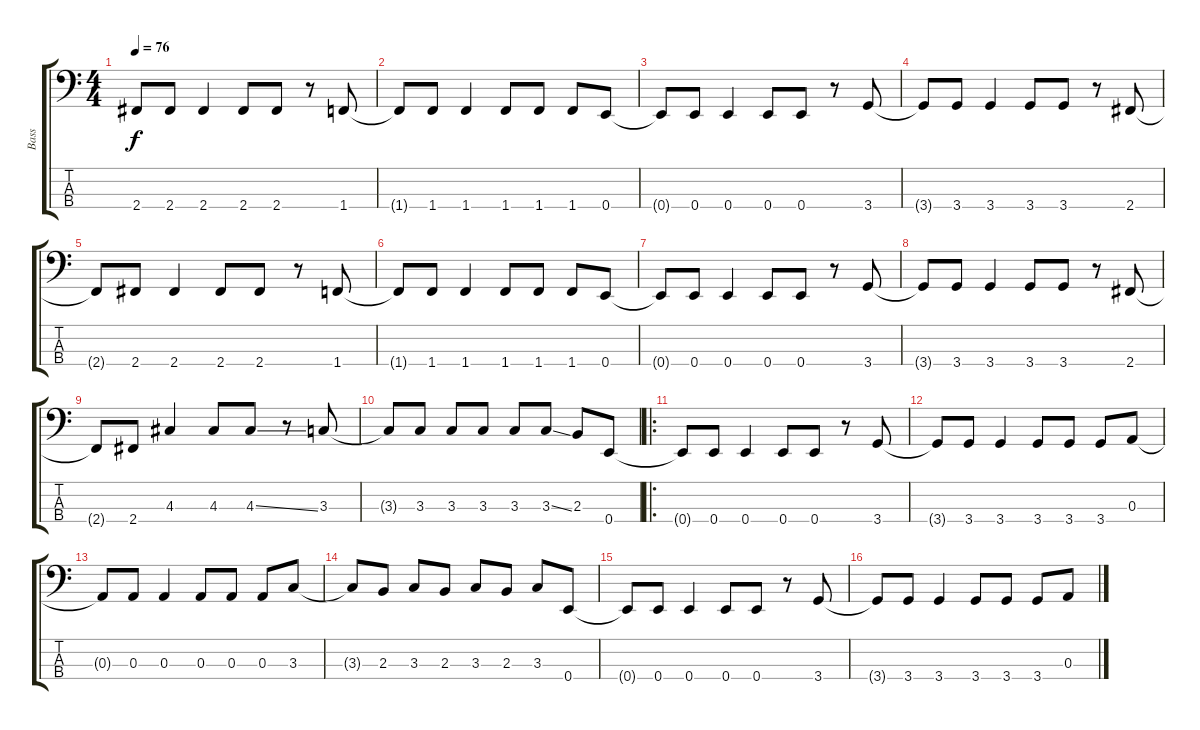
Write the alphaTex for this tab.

\track ("Bass" "Bass") {instrument electricbasspick}
\staff {score tabs}
\tuning (G2 D2 A1 E1) {hide}
\ts (4 4)
\tempo 76
\clef f4
\ks c
2.4{t}.8{dy f} 2.4.8 2.4.4 2.4.8 2.4.8 r.8 1.4.8 |
1.4{t}.8 1.4.8 1.4.4 1.4.8 1.4.8 1.4.8 0.4.8 |
0.4{t}.8 0.4.8 0.4.4 0.4.8 0.4.8 r.8 3.4.8 |
3.4{t}.8 3.4.8 3.4.4 3.4.8 3.4.8 r.8 2.4.8 |
2.4{t}.8 2.4.8 2.4.4 2.4.8 2.4.8 r.8 1.4.8 |
1.4{t}.8 1.4.8 1.4.4 1.4.8 1.4.8 1.4.8 0.4.8 |
0.4{t}.8 0.4.8 0.4.4 0.4.8 0.4.8 r.8 3.4.8 |
3.4{t}.8 3.4.8 3.4.4 3.4.8 3.4.8 r.8 2.4.8 |
2.4{t}.8 2.4.8 4.3.4 4.3.8 4.3{ss}.8 r.8 3.3.8 |
3.3{t}.8 3.3.8 3.3.8 3.3.8 3.3.8 3.3{ss}.8 2.3.8 0.4.8 |
\ro
0.4{t}.8 0.4.8 0.4.4 0.4.8 0.4.8 r.8 3.4.8 |
3.4{t}.8 3.4.8 3.4.4 3.4.8 3.4.8 3.4.8 0.3.8 |
0.3{t}.8 0.3.8 0.3.4 0.3.8 0.3.8 0.3.8 3.3.8 |
3.3{t}.8 2.3.8 3.3.8 2.3.8 3.3.8 2.3.8 3.3.8 0.4.8 |
0.4{t}.8 0.4.8 0.4.4 0.4.8 0.4.8 r.8 3.4.8 |
3.4{t}.8 3.4.8 3.4.4 3.4.8 3.4.8 3.4.8 0.3.8
